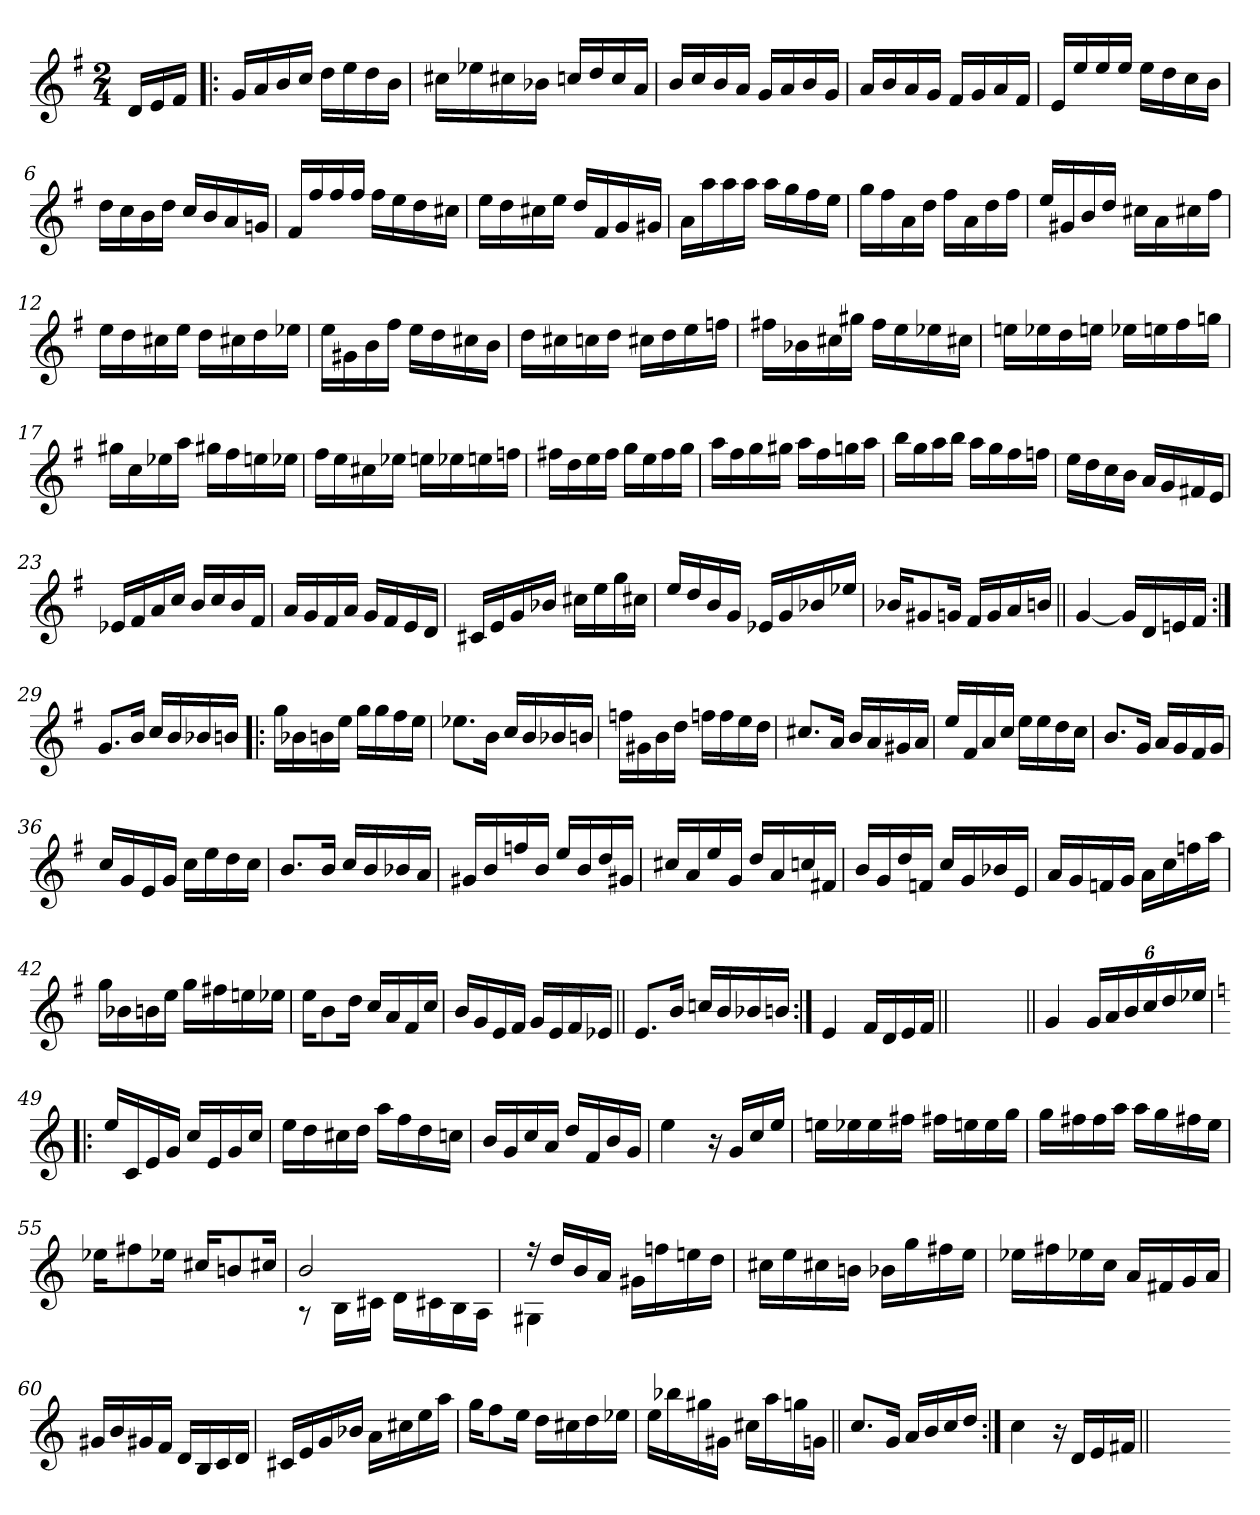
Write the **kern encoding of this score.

**kern
*part1
*staff1
*clefG2
*k[f#]
*G:
*M2/4
=
16d/LL
16e/
16f#/JJ
=1!|:
16g/LL
16a/
16b/
16cc/JJ
16dd\LL
16ee\
16dd\
16b\JJ
=2
16cc#X\LL
16ee-X\
16cc#X\
16b-X\JJ
16ccn/LL
16dd/
16cc/
16a/JJ
=3
16b/LL
16cc/
16b/
16a/JJ
16g/LL
16a/
16b/
16g/JJ
=4
16a/LL
16b/
16a/
16g/JJ
16f#/LL
16g/
16a/
16f#/JJ
!!LO:LB:g=z
=5
16e/LL
16ee/
16ee/
16ee/JJ
16ee\LL
16dd\
16cc\
16b\JJ
=6
16dd\LL
16cc\
16b\
16dd\JJ
16cc/LL
16b/
16a/
16gn/JJ
=7
16f#/LL
16ff#/
16ff#/
16ff#/JJ
16ff#\LL
16ee\
16dd\
16cc#X\JJ
=8
16ee\LL
16dd\
16cc#X\
16ee\JJ
16dd/LL
16f#/
16g/
16g#X/JJ
=9
16a\LL
16aa\
16aa\
16aa\JJ
16aa\LL
16gg\
16ff#\
16ee\JJ
!!LO:LB:g=z
=10
16gg\LL
16ff#\
16a\
16dd\JJ
16ff#\LL
16a\
16dd\
16ff#\JJ
=11
16ee/LL
16g#X/
16b/
16dd/JJ
16cc#X\LL
16a\
16cc#X\
16ff#\JJ
=12
16ee\LL
16dd\
16cc#X\
16ee\JJ
16dd\LL
16cc#X\
16dd\
16ee-X\JJ
=13
16ee\LL
16g#X\
16b\
16ff#\JJ
16ee\LL
16dd\
16cc#X\
16b\JJ
=14
16dd\LL
16cc#X\
16ccn\
16dd\JJ
16cc#X\LL
16dd\
16ee\
16ffn\JJ
!!LO:LB:g=z
=15
16ff#X\LL
16b-X\
16cc#X\
16gg#X\JJ
16ff#\LL
16ee\
16ee-X\
16cc#X\JJ
=16
16een\LL
16ee-X\
16dd\
16een\JJ
16ee-X\LL
16een\
16ff#\
16ggn\JJ
=17
16gg#X\LL
16cc\
16ee-X\
16aa\JJ
16gg#X\LL
16ff#\
16een\
16ee-X\JJ
=18
16ff#\LL
16ee\
16cc#X\
16ee-X\JJ
16een\LL
16ee-X\
16een\
16ffn\JJ
!!LO:LB:g=z
=19
16ff#X\LL
16dd\
16ee\
16ff#\JJ
16gg\LL
16ee\
16ff#\
16gg\JJ
=20
16aa\LL
16ff#\
16gg\
16gg#X\JJ
16aa\LL
16ff#\
16ggn\
16aa\JJ
=21
16bb\LL
16gg\
16aa\
16bb\JJ
16aa\LL
16gg\
16ff#\
16ffn\JJ
=22
16ee\LL
16dd\
16cc\
16b\JJ
16a/LL
16g/
16f#X/
16e/JJ
=23
16e-X/LL
16f#/
16a/
16cc/JJ
16b/LL
16cc/
16b/
16f#/JJ
!!LO:LB:g=z
=24
16a/LL
16g/
16f#/
16a/JJ
16g/LL
16f#/
16e/
16d/JJ
=25
16c#X/LL
16e/
16g/
16b-X/JJ
16cc#X\LL
16ee\
16gg\
16cc#X\JJ
=26
16ee/LL
16dd/
16b/
16g/JJ
16e-X/LL
16g/
16b-X/
16ee-X/JJ
=27
16b-X/KL
8g#X/
16gn/Jk
16f#/LL
16g/
16a/
16bn/JJ
=28||
[4g/
16g/LL]
16d/
16en/
16f#/JJ
!!LO:LB:g=z
=29:|!
8.g/L
16b/Jk
16cc/LL
16b/
16b-X/
16bn/JJ
=30!|:
16gg\LL
16b-X\
16bn\
16ee\JJ
16gg\LL
16gg\
16ff#\
16ee\JJ
=31
8.ee-X\L
16b\Jk
16cc/LL
16b/
16b-X/
16bn/JJ
=32
16ffn\LL
16g#X\
16b\
16dd\JJ
16ffn\LL
16ff\
16ee\
16dd\JJ
=33
8.cc#X/L
16a/Jk
16b/LL
16a/
16g#X/
16a/JJ
!!LO:LB:g=z
=34
16ee/LL
16f#/
16a/
16cc/JJ
16ee\LL
16ee\
16dd\
16cc\JJ
=35
8.b/L
16g/Jk
16a/LL
16g/
16f#/
16g/JJ
=36
16cc/LL
16g/
16e/
16g/JJ
16cc\LL
16ee\
16dd\
16cc\JJ
=37
8.b/L
16b/Jk
16cc/LL
16b/
16b-X/
16a/JJ
=38
16g#X/LL
16b/
16ffn/
16b/JJ
16ee/LL
16b/
16dd/
16g#X/JJ
!!LO:LB:g=z
=39
16cc#X/LL
16a/
16ee/
16g/JJ
16dd/LL
16a/
16ccn/
16f#X/JJ
=40
16b/LL
16g/
16dd/
16fn/JJ
16cc/LL
16g/
16b-X/
16e/JJ
=41
16a/LL
16g/
16fn/
16g/JJ
16a\LL
16cc\
16ffn\
16aa\JJ
=42
16gg\LL
16b-X\
16bn\
16ee\JJ
16gg\LL
16ff#X\
16een\
16ee-X\JJ
=43
16ee\KL
8b\
16dd\Jk
16cc/LL
16a/
16f#/
16cc/JJ
!!LO:PB:g=z
=44
16b/LL
16g/
16e/
16f#/JJ
16g/LL
16e/
16f#/
16e-X/JJ
=45||
8.e/L
16b/Jk
16ccn/LL
16b/
16b-X/
16bn/JJ
=46:|!
4e/
16f#/LL
16d/
16e/
16f#/JJ
=47||
2ryy
=48||
4g/
24g/LL
24a/
24b/
24cc/
24dd/
24ee-X/JJ
!!LO:LB:g=z
=49!|:
*k[]
*C:
16ee/LL
16c/
16e/
16g/JJ
16cc/LL
16e/
16g/
16cc/JJ
=50
16ee\LL
16dd\
16cc#X\
16dd\JJ
16aa\LL
16ff\
16dd\
16ccn\JJ
=51
16b/LL
16g/
16cc/
16a/JJ
16dd/LL
16f/
16b/
16g/JJ
=52
4ee\
16r
16g/LL
16cc/
16ee/JJ
=53
16een\LL
16ee-X\
16ee-\
16ff#X\JJ
16ff#X\LL
16een\
16ee\
16gg\JJ
!!LO:LB:g=z
=54
16gg\LL
16ff#X\
16ff#\
16aa\JJ
16aa\LL
16gg\
16ff#X\
16ee\JJ
=55
16ee-X\KL
8ff#X\
16ee-X\Jk
16cc#X/KL
8bn/
16cc#X/Jk
=56
*^
2b/	8rA
.	16B\LL
.	16c#X\JJ
.	16d\LL
.	16c#X\
.	16B\
.	16A\JJ
=57	=57
16rff	4G#X\
16dd/LL	.
16b/	.
16a/JJ	.
16g#X\LL	4ryy
16ffn\	.
16een\	.
16dd\JJ	.
*v	*v
=58
16cc#X\LL
16ee\
16cc#X\
16bn\JJ
16b-X\LL
16gg\
16ff#X\
16ee\JJ
!!LO:LB:g=z
=59
16ee-X\LL
16ff#X\
16ee-X\
16cc\JJ
16a/LL
16f#X/
16g/
16a/JJ
=60
16g#X/LL
16b/
16g#X/
16f/JJ
16d/LL
16B/
16c/
16d/JJ
=61
16c#X/LL
16e/
16g/
16b-X/JJ
16a\LL
16cc#X\
16ee\
16aa\JJ
=62
16gg\KL
8ff\
16ee\Jk
16dd\LL
16cc#X\
16dd\
16ee-X\JJ
!!LO:LB:g=z
=63
16ee\LL
16bb-X\
16gg#X\
16g#X\JJ
16cc#X\LL
16aa\
16ggn\
16gn\JJ
=64||
8.cc/L
16g/Jk
16a/LL
16b/
16cc/
16dd/JJ
=65:|!
4cc\
16r
16d/LL
16e/
16f#X/JJ
=66||
2ryy
=-
*-
